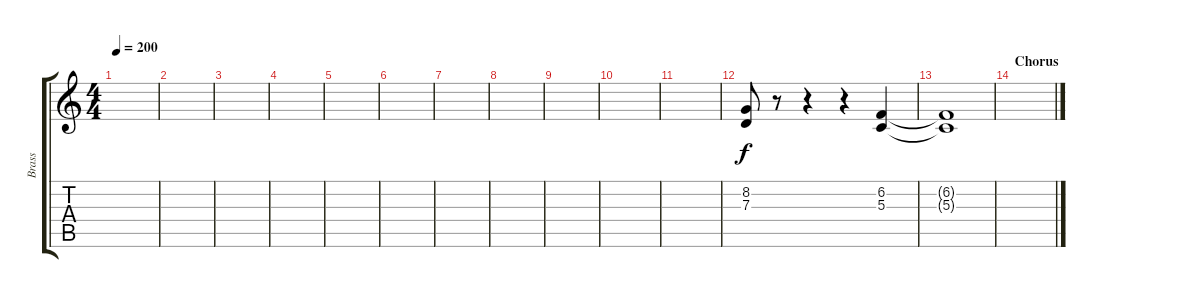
\track ("Brass" "Brass") {instrument trumpet}
\staff {score tabs}
\tuning (E4 B3 G3 D3 A2 E2) {hide}
\ts (4 4)
\tempo 200
\clef g2
\ks c
|
|
|
|
|
|
|
|
|
|
|
(8.2 7.3).8 r.8 r.4 r.4 (6.2 5.3).4 |
(6.2{t} 5.3{t}).1 |
\section ("" "Chorus")
